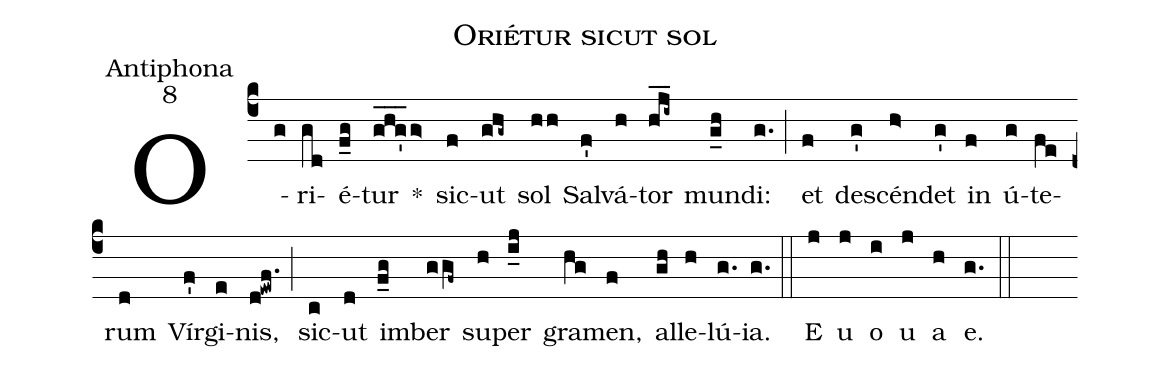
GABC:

name:Oriétur sicut sol;
office-part:Antiphona;
mode:8;
%%
(c4) O(g)ri(gd)é(f_g)tur(g_h_g_'g>) *() sic(f)ut(ghg~) sol(hh) Sal(f')vá(h)tor(h_j_i~_) mun(g_h)di:(g.) (;) et(f) de(g')scén(h>)det(g') in(f) ú(g)te(fe)rum(d) Vír(f')gi(e)nis,(d!ewf.) (;) sic(c)ut(d) im(f_g)ber(ggf~) su(h)per(i_j) gra(hg)men,(f) al(gh)le(h)lú(g.)ia.(g.) (::) E(j) u(j) o(i) u(j) a(h) e.(g.) (::)
